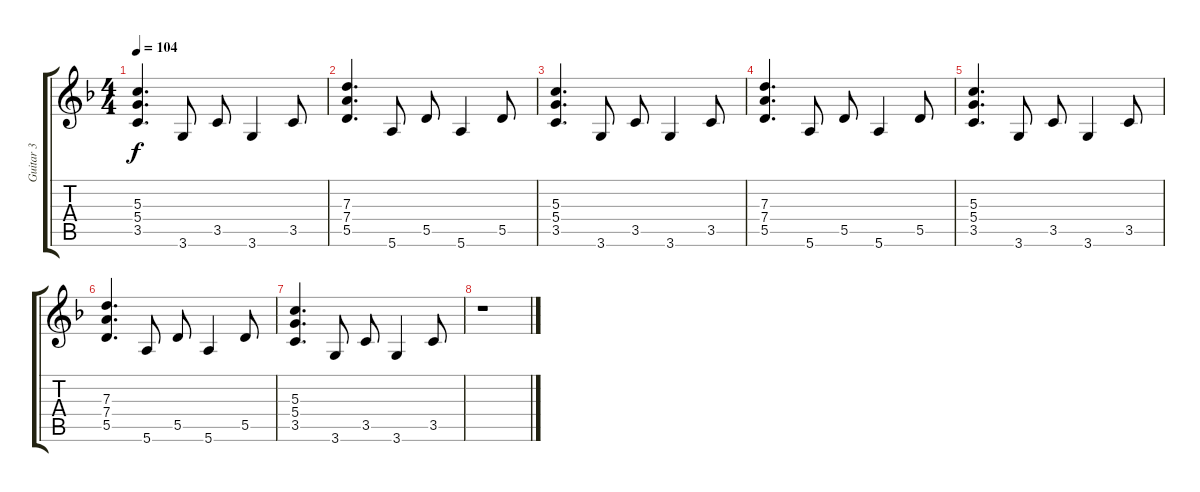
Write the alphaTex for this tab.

\track ("Guitar 3" "Guitar 3") {instrument distortionguitar}
\staff {score tabs}
\tuning (E4 B3 G3 D3 A2 E2) {hide}
\ts (4 4)
\tempo 104
\clef g2
\ks f
(5.3 5.4 3.5).4{d dy f} 3.6.8 3.5.8 3.6.4 3.5.8 |
(7.3 7.4 5.5).4{d} 5.6.8 5.5.8 5.6.4 5.5.8 |
(5.3 5.4 3.5).4{d} 3.6.8 3.5.8 3.6.4 3.5.8 |
(7.3 7.4 5.5).4{d} 5.6.8 5.5.8 5.6.4 5.5.8 |
(5.3 5.4 3.5).4{d volume 0} 3.6.8 3.5.8 3.6.4 3.5.8 |
(7.3 7.4 5.5).4{d} 5.6.8 5.5.8 5.6.4 5.5.8 |
(5.3 5.4 3.5).4{d} 3.6.8 3.5.8 3.6.4 3.5.8 |
r.1
